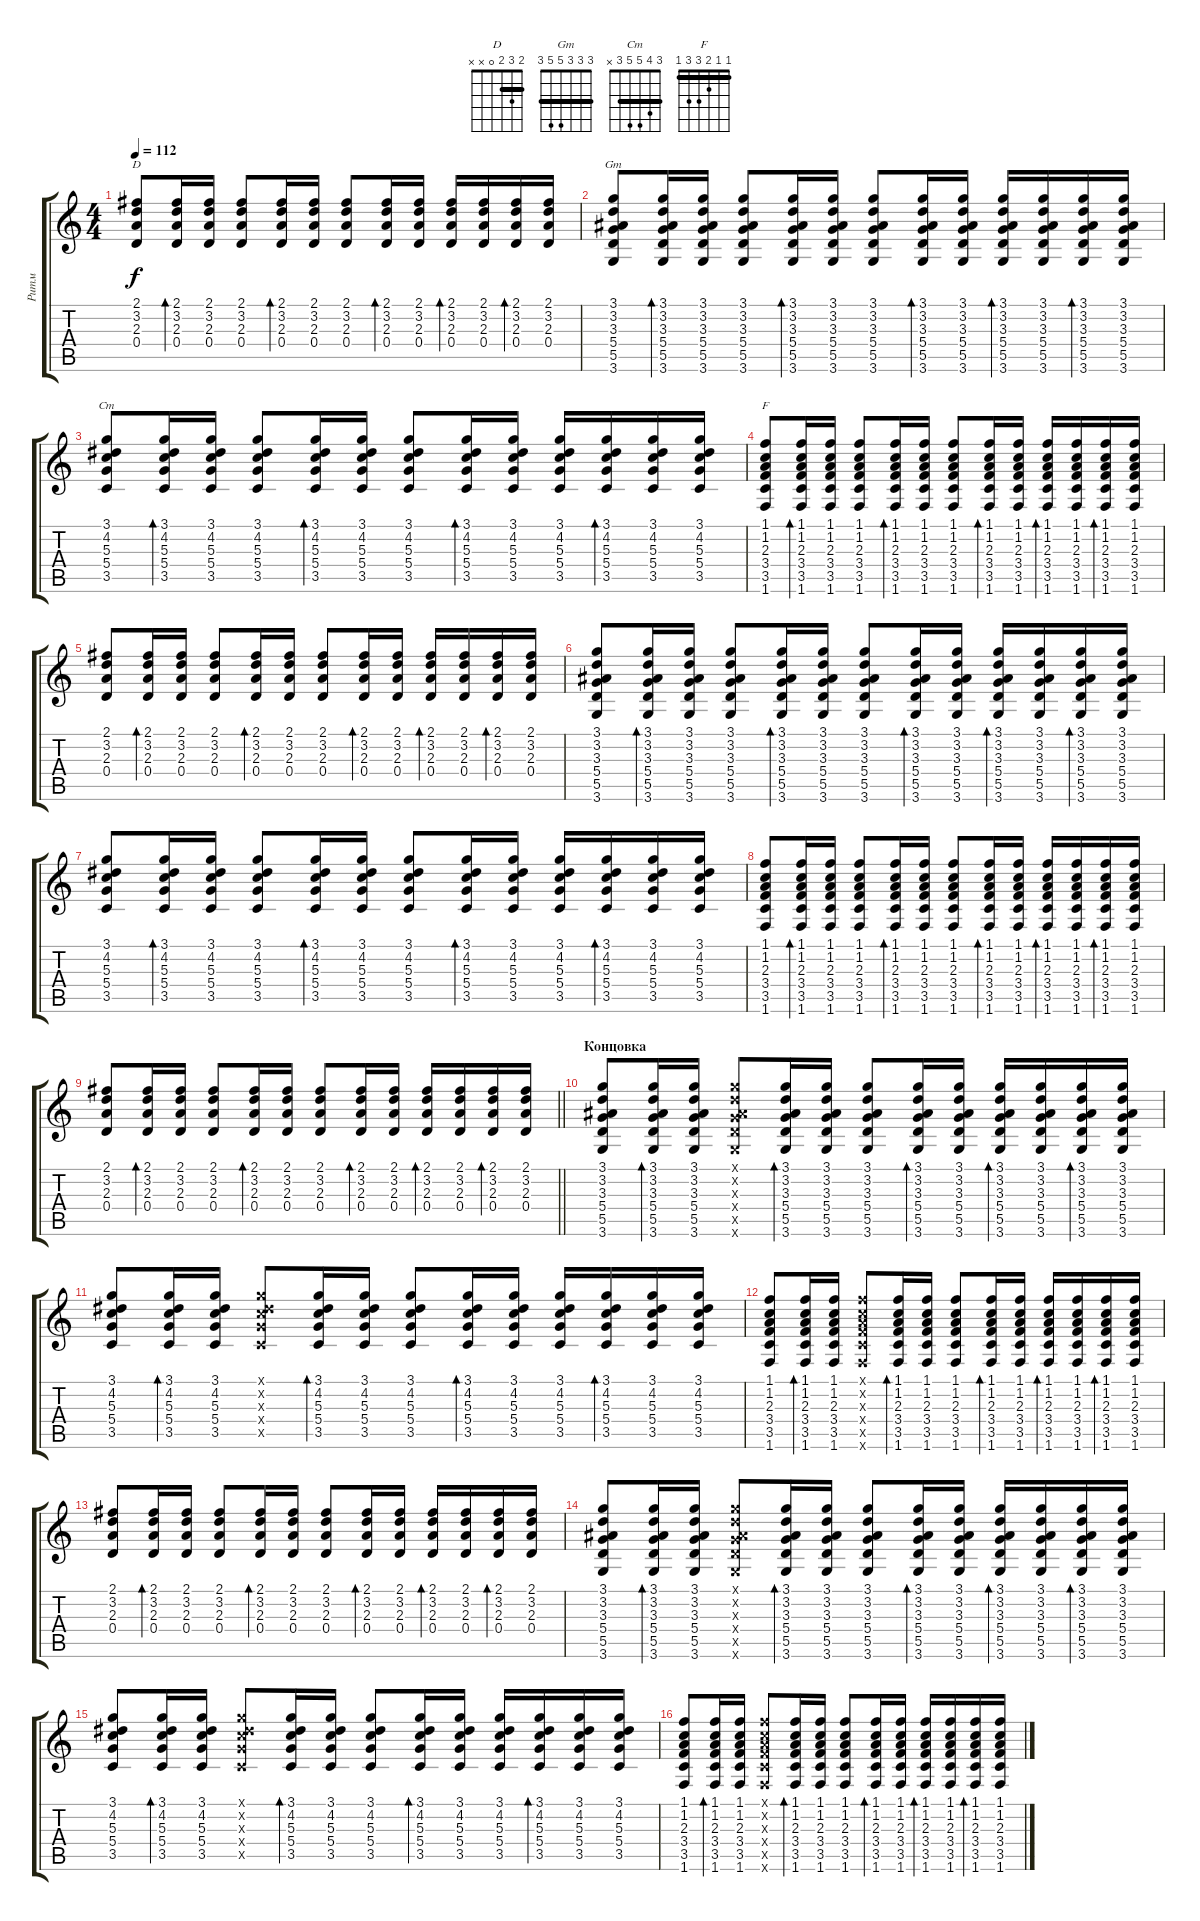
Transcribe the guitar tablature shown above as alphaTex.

\track ("Ритм" "Ритм") {instrument acousticguitarsteel}
\staff {score tabs}
\tuning (E4 B3 G3 D3 A2 E2) {hide}
\chord ("D" 2 3 2 0 x x) {barre 2}
\chord ("Gm" 3 3 3 5 5 3) {barre 3}
\chord ("Cm" 3 4 5 5 3 x) {barre 3}
\chord ("F" 1 1 2 3 3 1) {barre 1}
\ts (4 4)
\tempo 112
\clef g2
\ks c
(2.1 3.2 2.3 0.4).8{ch "D" dy f} (2.1 3.2 2.3 0.4).16{bd 30} (2.1 3.2 2.3 0.4).16 (2.1 3.2 2.3 0.4).8 (2.1 3.2 2.3 0.4).16{bd 30} (2.1 3.2 2.3 0.4).16 (2.1 3.2 2.3 0.4).8 (2.1 3.2 2.3 0.4).16{bd 30} (2.1 3.2 2.3 0.4).16 (2.1 3.2 2.3 0.4).16{bd 30} (2.1 3.2 2.3 0.4).16 (2.1 3.2 2.3 0.4).16{bd 30} (2.1 3.2 2.3 0.4).16 |
(3.1 3.2 3.3 5.4 5.5 3.6).8{ch "Gm"} (3.1 3.2 3.3 5.4 5.5 3.6).16{bd 30} (3.1 3.2 3.3 5.4 5.5 3.6).16 (3.1 3.2 3.3 5.4 5.5 3.6).8 (3.1 3.2 3.3 5.4 5.5 3.6).16{bd 30} (3.1 3.2 3.3 5.4 5.5 3.6).16 (3.1 3.2 3.3 5.4 5.5 3.6).8 (3.1 3.2 3.3 5.4 5.5 3.6).16{bd 30} (3.1 3.2 3.3 5.4 5.5 3.6).16 (3.1 3.2 3.3 5.4 5.5 3.6).16{bd 30} (3.1 3.2 3.3 5.4 5.5 3.6).16 (3.1 3.2 3.3 5.4 5.5 3.6).16{bd 30} (3.1 3.2 3.3 5.4 5.5 3.6).16 |
(3.1 4.2 5.3 5.4 3.5).8{ch "Cm"} (3.1 4.2 5.3 5.4 3.5).16{bd 30} (3.1 4.2 5.3 5.4 3.5).16 (3.1 4.2 5.3 5.4 3.5).8 (3.1 4.2 5.3 5.4 3.5).16{bd 30} (3.1 4.2 5.3 5.4 3.5).16 (3.1 4.2 5.3 5.4 3.5).8 (3.1 4.2 5.3 5.4 3.5).16{bd 30} (3.1 4.2 5.3 5.4 3.5).16 (3.1 4.2 5.3 5.4 3.5).16 (3.1 4.2 5.3 5.4 3.5).16{bd 30} (3.1 4.2 5.3 5.4 3.5).16 (3.1 4.2 5.3 5.4 3.5).16 |
(1.1 1.2 2.3 3.4 3.5 1.6).8{ch "F"} (1.1 1.2 2.3 3.4 3.5 1.6).16{bd 30} (1.1 1.2 2.3 3.4 3.5 1.6).16 (1.1 1.2 2.3 3.4 3.5 1.6).8 (1.1 1.2 2.3 3.4 3.5 1.6).16{bd 30} (1.1 1.2 2.3 3.4 3.5 1.6).16 (1.1 1.2 2.3 3.4 3.5 1.6).8 (1.1 1.2 2.3 3.4 3.5 1.6).16{bd 30} (1.1 1.2 2.3 3.4 3.5 1.6).16 (1.1 1.2 2.3 3.4 3.5 1.6).16{bd 30} (1.1 1.2 2.3 3.4 3.5 1.6).16 (1.1 1.2 2.3 3.4 3.5 1.6).16{bd 30} (1.1 1.2 2.3 3.4 3.5 1.6).16 |
(2.1 3.2 2.3 0.4).8 (2.1 3.2 2.3 0.4).16{bd 30} (2.1 3.2 2.3 0.4).16 (2.1 3.2 2.3 0.4).8 (2.1 3.2 2.3 0.4).16{bd 30} (2.1 3.2 2.3 0.4).16 (2.1 3.2 2.3 0.4).8 (2.1 3.2 2.3 0.4).16{bd 30} (2.1 3.2 2.3 0.4).16 (2.1 3.2 2.3 0.4).16{bd 30} (2.1 3.2 2.3 0.4).16 (2.1 3.2 2.3 0.4).16{bd 30} (2.1 3.2 2.3 0.4).16 |
(3.1 3.2 3.3 5.4 5.5 3.6).8 (3.1 3.2 3.3 5.4 5.5 3.6).16{bd 30} (3.1 3.2 3.3 5.4 5.5 3.6).16 (3.1 3.2 3.3 5.4 5.5 3.6).8 (3.1 3.2 3.3 5.4 5.5 3.6).16{bd 30} (3.1 3.2 3.3 5.4 5.5 3.6).16 (3.1 3.2 3.3 5.4 5.5 3.6).8 (3.1 3.2 3.3 5.4 5.5 3.6).16{bd 30} (3.1 3.2 3.3 5.4 5.5 3.6).16 (3.1 3.2 3.3 5.4 5.5 3.6).16{bd 30} (3.1 3.2 3.3 5.4 5.5 3.6).16 (3.1 3.2 3.3 5.4 5.5 3.6).16{bd 30} (3.1 3.2 3.3 5.4 5.5 3.6).16 |
(3.1 4.2 5.3 5.4 3.5).8 (3.1 4.2 5.3 5.4 3.5).16{bd 30} (3.1 4.2 5.3 5.4 3.5).16 (3.1 4.2 5.3 5.4 3.5).8 (3.1 4.2 5.3 5.4 3.5).16{bd 30} (3.1 4.2 5.3 5.4 3.5).16 (3.1 4.2 5.3 5.4 3.5).8 (3.1 4.2 5.3 5.4 3.5).16{bd 30} (3.1 4.2 5.3 5.4 3.5).16 (3.1 4.2 5.3 5.4 3.5).16 (3.1 4.2 5.3 5.4 3.5).16{bd 30} (3.1 4.2 5.3 5.4 3.5).16 (3.1 4.2 5.3 5.4 3.5).16 |
(1.1 1.2 2.3 3.4 3.5 1.6).8 (1.1 1.2 2.3 3.4 3.5 1.6).16{bd 30} (1.1 1.2 2.3 3.4 3.5 1.6).16 (1.1 1.2 2.3 3.4 3.5 1.6).8 (1.1 1.2 2.3 3.4 3.5 1.6).16{bd 30} (1.1 1.2 2.3 3.4 3.5 1.6).16 (1.1 1.2 2.3 3.4 3.5 1.6).8 (1.1 1.2 2.3 3.4 3.5 1.6).16{bd 30} (1.1 1.2 2.3 3.4 3.5 1.6).16 (1.1 1.2 2.3 3.4 3.5 1.6).16{bd 30} (1.1 1.2 2.3 3.4 3.5 1.6).16 (1.1 1.2 2.3 3.4 3.5 1.6).16{bd 30} (1.1 1.2 2.3 3.4 3.5 1.6).16 |
\barLineRight lightlight
(2.1 3.2 2.3 0.4).8 (2.1 3.2 2.3 0.4).16{bd 30} (2.1 3.2 2.3 0.4).16 (2.1 3.2 2.3 0.4).8 (2.1 3.2 2.3 0.4).16{bd 30} (2.1 3.2 2.3 0.4).16 (2.1 3.2 2.3 0.4).8 (2.1 3.2 2.3 0.4).16{bd 30} (2.1 3.2 2.3 0.4).16 (2.1 3.2 2.3 0.4).16{bd 30} (2.1 3.2 2.3 0.4).16 (2.1 3.2 2.3 0.4).16{bd 30} (2.1 3.2 2.3 0.4).16 |
\section ("" "Концовка")
(3.1 3.2 3.3 5.4 5.5 3.6).8{volume 7} (3.1 3.2 3.3 5.4 5.5 3.6).16{bd 30} (3.1 3.2 3.3 5.4 5.5 3.6).16 (3.1{x} 3.2{x} 3.3{x} 5.4{x} 5.5{x} 3.6{x}).8 (3.1 3.2 3.3 5.4 5.5 3.6).16{bd 30} (3.1 3.2 3.3 5.4 5.5 3.6).16 (3.1 3.2 3.3 5.4 5.5 3.6).8 (3.1 3.2 3.3 5.4 5.5 3.6).16{bd 30} (3.1 3.2 3.3 5.4 5.5 3.6).16 (3.1 3.2 3.3 5.4 5.5 3.6).16{bd 30} (3.1 3.2 3.3 5.4 5.5 3.6).16 (3.1 3.2 3.3 5.4 5.5 3.6).16{bd 30} (3.1 3.2 3.3 5.4 5.5 3.6).16 |
(3.1 4.2 5.3 5.4 3.5).8 (3.1 4.2 5.3 5.4 3.5).16{bd 30} (3.1 4.2 5.3 5.4 3.5).16 (3.1{x} 4.2{x} 5.3{x} 5.4{x} 3.5{x}).8 (3.1 4.2 5.3 5.4 3.5).16{bd 30} (3.1 4.2 5.3 5.4 3.5).16 (3.1 4.2 5.3 5.4 3.5).8 (3.1 4.2 5.3 5.4 3.5).16{bd 30} (3.1 4.2 5.3 5.4 3.5).16 (3.1 4.2 5.3 5.4 3.5).16 (3.1 4.2 5.3 5.4 3.5).16{bd 30} (3.1 4.2 5.3 5.4 3.5).16 (3.1 4.2 5.3 5.4 3.5).16 |
(1.1 1.2 2.3 3.4 3.5 1.6).8 (1.1 1.2 2.3 3.4 3.5 1.6).16{bd 30} (1.1 1.2 2.3 3.4 3.5 1.6).16 (1.1{x} 1.2{x} 2.3{x} 3.4{x} 3.5{x} 1.6{x}).8 (1.1 1.2 2.3 3.4 3.5 1.6).16{bd 30} (1.1 1.2 2.3 3.4 3.5 1.6).16 (1.1 1.2 2.3 3.4 3.5 1.6).8 (1.1 1.2 2.3 3.4 3.5 1.6).16{bd 30} (1.1 1.2 2.3 3.4 3.5 1.6).16 (1.1 1.2 2.3 3.4 3.5 1.6).16{bd 30} (1.1 1.2 2.3 3.4 3.5 1.6).16 (1.1 1.2 2.3 3.4 3.5 1.6).16{bd 30} (1.1 1.2 2.3 3.4 3.5 1.6).16 |
(2.1 3.2 2.3 0.4).8 (2.1 3.2 2.3 0.4).16{bd 30} (2.1 3.2 2.3 0.4).16 (2.1 3.2 2.3 0.4).8 (2.1 3.2 2.3 0.4).16{bd 30} (2.1 3.2 2.3 0.4).16 (2.1 3.2 2.3 0.4).8 (2.1 3.2 2.3 0.4).16{bd 30} (2.1 3.2 2.3 0.4).16 (2.1 3.2 2.3 0.4).16{bd 30} (2.1 3.2 2.3 0.4).16 (2.1 3.2 2.3 0.4).16{bd 30} (2.1 3.2 2.3 0.4).16 |
(3.1 3.2 3.3 5.4 5.5 3.6).8{volume 5} (3.1 3.2 3.3 5.4 5.5 3.6).16{bd 30} (3.1 3.2 3.3 5.4 5.5 3.6).16 (3.1{x} 3.2{x} 3.3{x} 5.4{x} 5.5{x} 3.6{x}).8 (3.1 3.2 3.3 5.4 5.5 3.6).16{bd 30} (3.1 3.2 3.3 5.4 5.5 3.6).16 (3.1 3.2 3.3 5.4 5.5 3.6).8 (3.1 3.2 3.3 5.4 5.5 3.6).16{bd 30} (3.1 3.2 3.3 5.4 5.5 3.6).16 (3.1 3.2 3.3 5.4 5.5 3.6).16{bd 30} (3.1 3.2 3.3 5.4 5.5 3.6).16 (3.1 3.2 3.3 5.4 5.5 3.6).16{bd 30} (3.1 3.2 3.3 5.4 5.5 3.6).16 |
(3.1 4.2 5.3 5.4 3.5).8{volume 3} (3.1 4.2 5.3 5.4 3.5).16{bd 30} (3.1 4.2 5.3 5.4 3.5).16 (3.1{x} 4.2{x} 5.3{x} 5.4{x} 3.5{x}).8 (3.1 4.2 5.3 5.4 3.5).16{bd 30} (3.1 4.2 5.3 5.4 3.5).16 (3.1 4.2 5.3 5.4 3.5).8 (3.1 4.2 5.3 5.4 3.5).16{bd 30} (3.1 4.2 5.3 5.4 3.5).16 (3.1 4.2 5.3 5.4 3.5).16 (3.1 4.2 5.3 5.4 3.5).16{bd 30} (3.1 4.2 5.3 5.4 3.5).16 (3.1 4.2 5.3 5.4 3.5).16 |
(1.1 1.2 2.3 3.4 3.5 1.6).8{volume 2} (1.1 1.2 2.3 3.4 3.5 1.6).16{bd 30} (1.1 1.2 2.3 3.4 3.5 1.6).16 (1.1{x} 1.2{x} 2.3{x} 3.4{x} 3.5{x} 1.6{x}).8 (1.1 1.2 2.3 3.4 3.5 1.6).16{bd 30} (1.1 1.2 2.3 3.4 3.5 1.6).16 (1.1 1.2 2.3 3.4 3.5 1.6).8 (1.1 1.2 2.3 3.4 3.5 1.6).16{bd 30} (1.1 1.2 2.3 3.4 3.5 1.6).16 (1.1 1.2 2.3 3.4 3.5 1.6).16{bd 30} (1.1 1.2 2.3 3.4 3.5 1.6).16 (1.1 1.2 2.3 3.4 3.5 1.6).16{bd 30} (1.1 1.2 2.3 3.4 3.5 1.6).16
